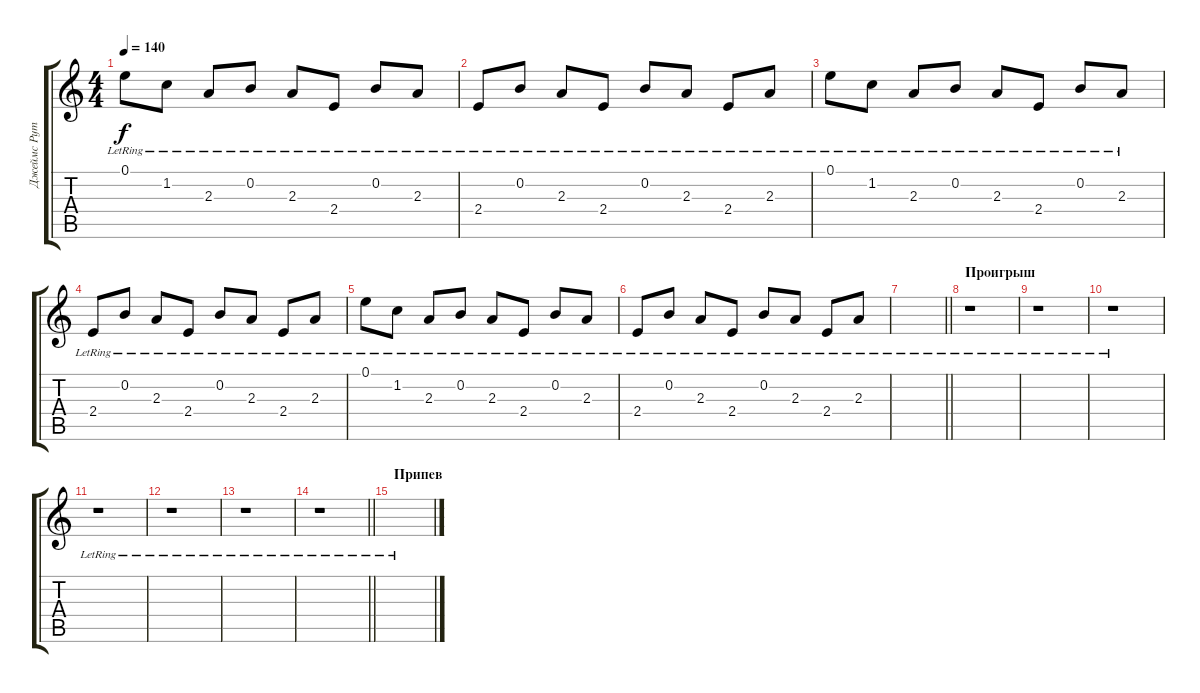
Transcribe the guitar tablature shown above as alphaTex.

\track ("Джеймс Рут (акустика)" "Джеймс Рут") {instrument acousticguitarsteel}
\staff {score tabs}
\tuning (E4 B3 G3 D3 A2 E2) {hide}
\ts (4 4)
\tempo 140
\clef g2
\ks c
0.1{lr}.8{dy f} 1.2{lr}.8 2.3{lr}.8 0.2{lr}.8 2.3{lr}.8 2.4{lr}.8 0.2{lr}.8 2.3{lr}.8 |
2.4{lr}.8 0.2{lr}.8 2.3{lr}.8 2.4{lr}.8 0.2{lr}.8 2.3{lr}.8 2.4{lr}.8 2.3{lr}.8 |
0.1{lr}.8 1.2{lr}.8 2.3{lr}.8 0.2{lr}.8 2.3{lr}.8 2.4{lr}.8 0.2{lr}.8 2.3{lr}.8 |
2.4{lr}.8 0.2{lr}.8 2.3{lr}.8 2.4{lr}.8 0.2{lr}.8 2.3{lr}.8 2.4{lr}.8 2.3{lr}.8 |
0.1{lr}.8 1.2{lr}.8 2.3{lr}.8 0.2{lr}.8 2.3{lr}.8 2.4{lr}.8 0.2{lr}.8 2.3{lr}.8 |
2.4{lr}.8 0.2{lr}.8 2.3{lr}.8 2.4{lr}.8 0.2{lr}.8 2.3{lr}.8 2.4{lr}.8 2.3{lr}.8 |
\barLineRight lightlight
|
\section ("" "Проигрыш")
r.1 |
r.1 |
r.1 |
r.1 |
r.1 |
r.1 |
\barLineRight lightlight
r.1 |
\section ("" "Припев")
